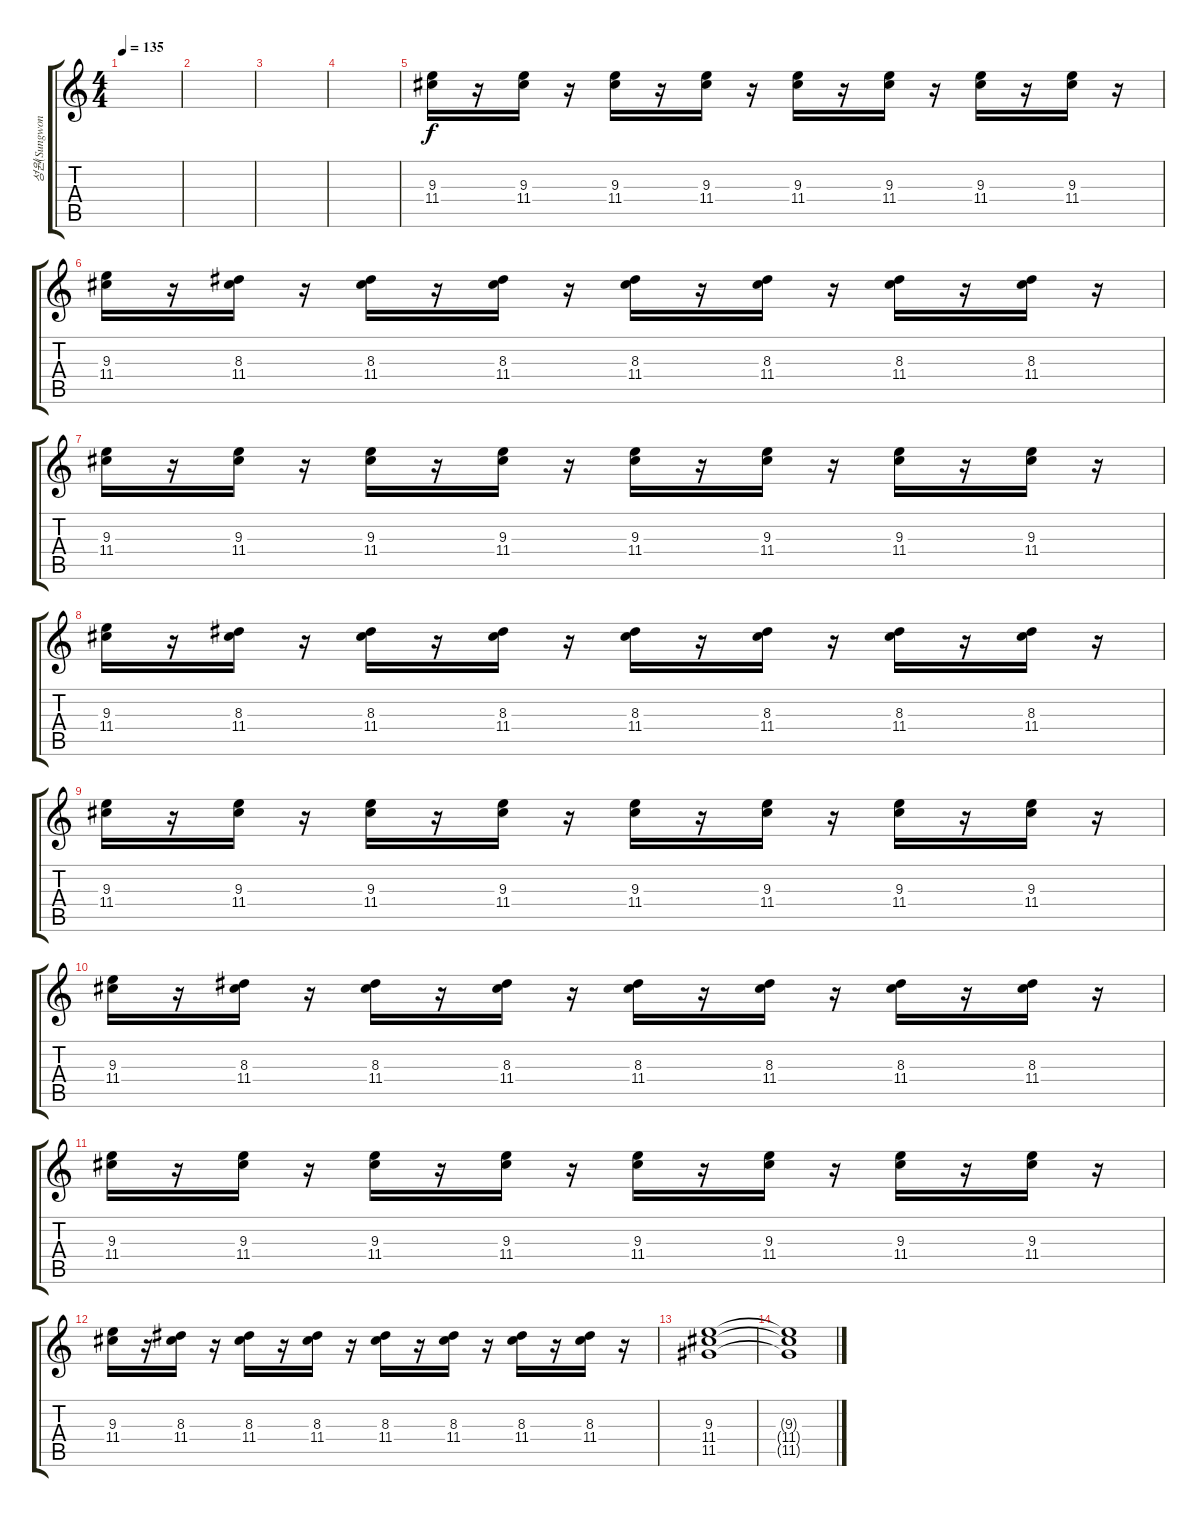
\track ("성원(Sungwon)" "성원(Sungwon") {instrument overdrivenguitar}
\staff {score tabs}
\tuning (E4 B3 G3 D3 A2 E2) {hide}
\ts (4 4)
\tempo 135
\clef g2
\ks c
|
|
|
|
(9.3 11.4).16 r.16 (9.3 11.4).16 r.16 (9.3 11.4).16 r.16 (9.3 11.4).16 r.16 (9.3 11.4).16 r.16 (9.3 11.4).16 r.16 (9.3 11.4).16 r.16 (9.3 11.4).16 r.16 |
(9.3 11.4).16 r.16 (8.3 11.4).16 r.16 (8.3 11.4).16 r.16 (8.3 11.4).16 r.16 (8.3 11.4).16 r.16 (8.3 11.4).16 r.16 (8.3 11.4).16 r.16 (8.3 11.4).16 r.16 |
(9.3 11.4).16 r.16 (9.3 11.4).16 r.16 (9.3 11.4).16 r.16 (9.3 11.4).16 r.16 (9.3 11.4).16 r.16 (9.3 11.4).16 r.16 (9.3 11.4).16 r.16 (9.3 11.4).16 r.16 |
(9.3 11.4).16 r.16 (8.3 11.4).16 r.16 (8.3 11.4).16 r.16 (8.3 11.4).16 r.16 (8.3 11.4).16 r.16 (8.3 11.4).16 r.16 (8.3 11.4).16 r.16 (8.3 11.4).16 r.16 |
(9.3 11.4).16 r.16 (9.3 11.4).16 r.16 (9.3 11.4).16 r.16 (9.3 11.4).16 r.16 (9.3 11.4).16 r.16 (9.3 11.4).16 r.16 (9.3 11.4).16 r.16 (9.3 11.4).16 r.16 |
(9.3 11.4).16 r.16 (8.3 11.4).16 r.16 (8.3 11.4).16 r.16 (8.3 11.4).16 r.16 (8.3 11.4).16 r.16 (8.3 11.4).16 r.16 (8.3 11.4).16 r.16 (8.3 11.4).16 r.16 |
(9.3 11.4).16 r.16 (9.3 11.4).16 r.16 (9.3 11.4).16 r.16 (9.3 11.4).16 r.16 (9.3 11.4).16 r.16 (9.3 11.4).16 r.16 (9.3 11.4).16 r.16 (9.3 11.4).16 r.16 |
(9.3 11.4).16 r.16 (8.3 11.4).16 r.16 (8.3 11.4).16 r.16 (8.3 11.4).16 r.16 (8.3 11.4).16 r.16 (8.3 11.4).16 r.16 (8.3 11.4).16 r.16 (8.3 11.4).16 r.16 |
(9.3 11.4 11.5).1 |
(9.3{t} 11.4{t} 11.5{t}).1
